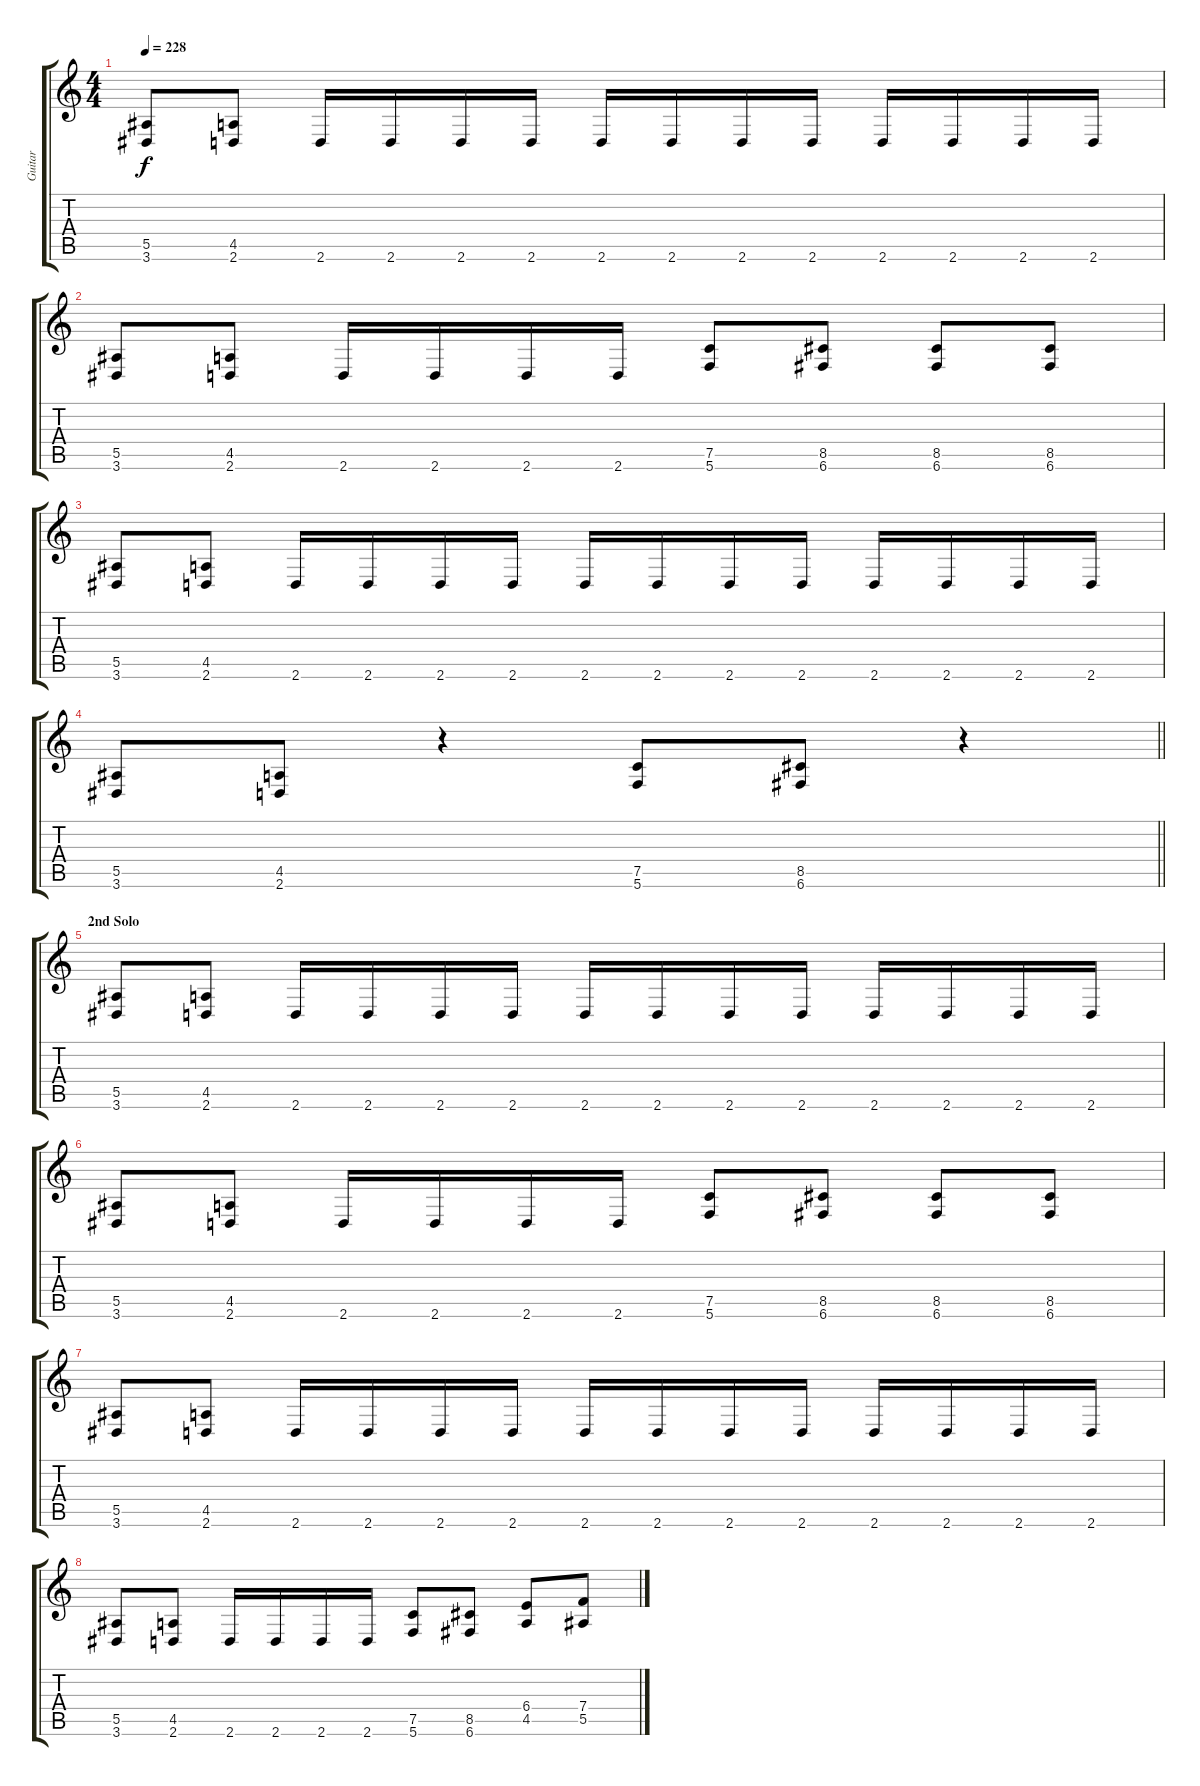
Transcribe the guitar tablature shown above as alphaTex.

\track ("Guitar" "Guitar") {instrument distortionguitar}
\staff {score tabs}
\tuning (C4 G3 Eb3 Bb2 F2 C2) {hide}
\ts (4 4)
\tempo 228
\clef g2
\ks c
(5.5 3.6).8{dy f} (4.5 2.6).8 2.6.16 2.6.16 2.6.16 2.6.16 2.6.16 2.6.16 2.6.16 2.6.16 2.6.16 2.6.16 2.6.16 2.6.16 |
(5.5 3.6).8 (4.5 2.6).8 2.6.16 2.6.16 2.6.16 2.6.16 (7.5 5.6).8 (8.5 6.6).8 (8.5 6.6).8 (8.5 6.6).8 |
(5.5 3.6).8 (4.5 2.6).8 2.6.16 2.6.16 2.6.16 2.6.16 2.6.16 2.6.16 2.6.16 2.6.16 2.6.16 2.6.16 2.6.16 2.6.16 |
\barLineRight lightlight
(5.5 3.6).8 (4.5 2.6).8 r.4 (7.5 5.6).8 (8.5 6.6).8 r.4 |
\section ("" "2nd Solo")
(5.5 3.6).8 (4.5 2.6).8 2.6.16 2.6.16 2.6.16 2.6.16 2.6.16 2.6.16 2.6.16 2.6.16 2.6.16 2.6.16 2.6.16 2.6.16 |
(5.5 3.6).8 (4.5 2.6).8 2.6.16 2.6.16 2.6.16 2.6.16 (7.5 5.6).8 (8.5 6.6).8 (8.5 6.6).8 (8.5 6.6).8 |
(5.5 3.6).8 (4.5 2.6).8 2.6.16 2.6.16 2.6.16 2.6.16 2.6.16 2.6.16 2.6.16 2.6.16 2.6.16 2.6.16 2.6.16 2.6.16 |
(5.5 3.6).8 (4.5 2.6).8 2.6.16 2.6.16 2.6.16 2.6.16 (7.5 5.6).8 (8.5 6.6).8 (6.4 4.5).8 (7.4 5.5).8
